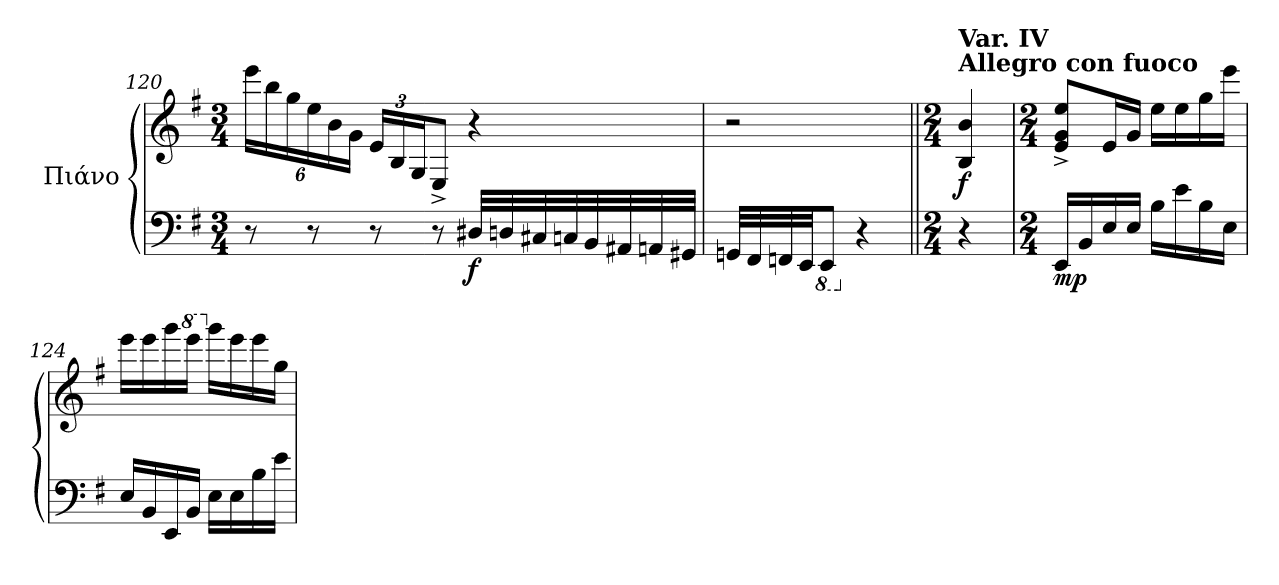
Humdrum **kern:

**kern	**kern	**dynam
*part1	*part1	*part1
*staff2	*staff1	*staff1/2
*I"Πιάνο	*	*
!!LO:LB:g=z
*clefF4	*clefG2	*
*k[f#]	*k[f#]	*
*M3/4	*M3/4	*
*	*Xbrackettup	*
=120	=120	=120
8r	24eee\LL	.
.	24bb\	.
.	24gg\	.
8r	24ee\	.
.	24b\	.
.	24g\JJ	.
8r	24e/LL	.
.	24B/	.
.	24G/J	.
8r	8E^/J	.
!	!	!LO:DY:b=2
32D#X/LLL	4r	f
32Dn/	.	.
32C#X/	.	.
32Cn/	.	.
32BB/	.	.
32AA#X/	.	.
32AAn/	.	.
32GG#X/JJJ	.	.
=121	=121	=121
32GGn/LLL	2r	.
32FF#/	.	.
32FFn/	.	.
32EE/JJ	.	.
*8ba	*	*
8EEE/J	.	.
*X8ba	*	*
4r	.	.
!!LO:LB:g=z
=122||	=122||	=122||
*M2/4	*M2/4	*
*	*MM144	*
!	!LO:TX:a:B:t=Allegro con fuoco	!
!	!LO:TX:a:B:t=Var. IV	!
!	!	!LO:DY:b
4r	4B/ 4b/	f
=123	=123	=123
*M2/4	*M2/4	*
!	!	!LO:DY:b=2
16EE/LL	8e/^ 8g/^ 8ee/^L	mp
16BB/	.	.
16E/	16e/L	.
16E/JJ	16g/JJ	.
16B\LL	16ee\LL	.
16e\	16ee\	.
16B\	16gg\	.
16E\JJ	16eee\JJ	.
=124	=124	=124
16E/LL	16eee\LL	.
16BB/	16eee\	.
16EE/	16ggg\	.
*	*8va	*
16BB/JJ	16eeee\JJ	.
*	*X8va	*
16E\LL	16ggg\LL	.
16E\	16eee\	.
16B\	16eee\	.
16e\JJ	16gg\JJ	.
=	=	=
*-	*-	*-
